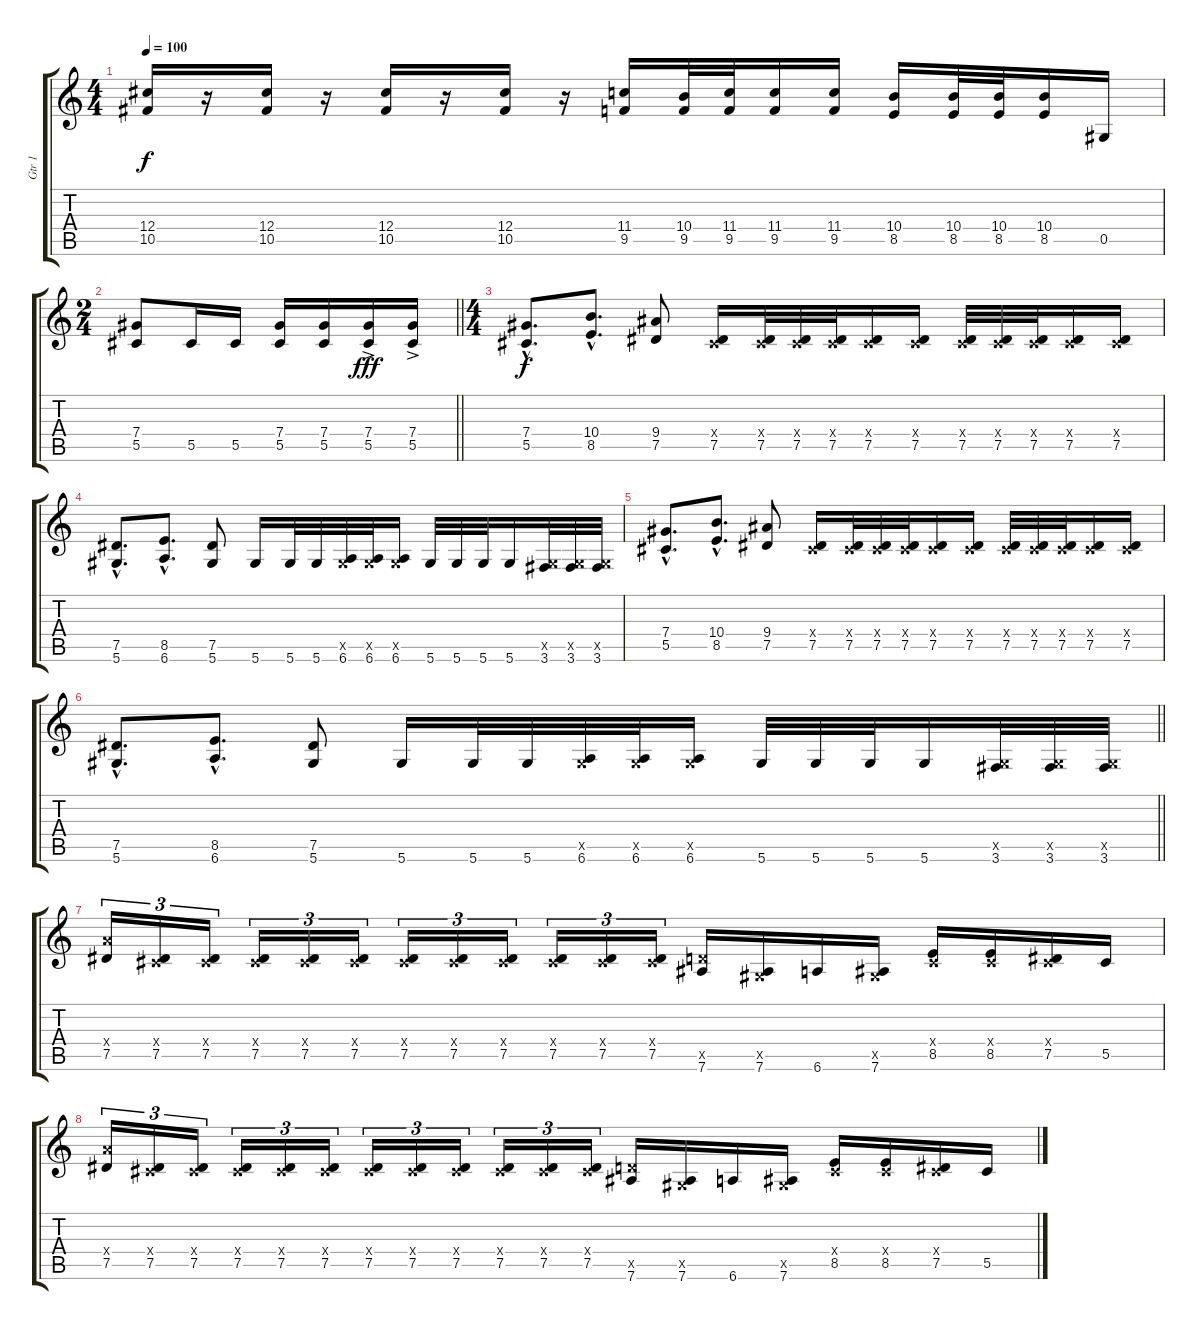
\track ("Gtr 1     (Andres)" "Gtr 1     ") {instrument distortionguitar}
\staff {score tabs}
\tuning (Eb4 Bb3 Gb3 Db3 Ab2 Eb2) {hide}
\ts (4 4)
\tempo 100
\clef g2
\ks c
(12.4 10.5).16{dy f} r.16 (12.4 10.5).16 r.16 (12.4 10.5).16 r.16 (12.4 10.5).16 r.16 (11.4 9.5).16 (10.4 9.5).32 (11.4 9.5).32 (11.4 9.5).16 (11.4 9.5).16 (10.4 8.5).16 (10.4 8.5).32 (10.4 8.5).32 (10.4 8.5).16 0.5.16 |
\ts (2 4)
\barLineRight lightlight
(7.4 5.5).8 5.5.16 5.5.16 (7.4 5.5).16 (7.4 5.5).16 (7.4{ac} 5.5{ac}).16{dy fff} (7.4{ac} 5.5{ac}).16 |
\ts (4 4)
(7.4{hac} 5.5{hac}).8{d dy f} (10.4{hac} 8.5{hac}).8{d} (9.4 7.5).8 (0.4{x} 7.5).16 (0.4{x} 7.5).32 (0.4{x} 7.5).32 (0.4{x} 7.5).32 (0.4{x} 7.5).16 (0.4{x} 7.5).16 (0.4{x} 7.5).32 (0.4{x} 7.5).32 (0.4{x} 7.5).32 (0.4{x} 7.5).16 (0.4{x} 7.5).16 |
(7.5{hac} 5.6{hac}).8{d} (8.5{hac} 6.6{hac}).8{d} (7.5 5.6).8 5.6.16 5.6.32 5.6.32 (0.5{x} 6.6).32 (0.5{x} 6.6).32 (0.5{x} 6.6).16 5.6.32 5.6.32 5.6.32 5.6.16 (0.5{x} 3.6).32 (0.5{x} 3.6).32 (0.5{x} 3.6).32 |
(7.4{hac} 5.5{hac}).8{d} (10.4{hac} 8.5{hac}).8{d} (9.4 7.5).8 (0.4{x} 7.5).16 (0.4{x} 7.5).32 (0.4{x} 7.5).32 (0.4{x} 7.5).32 (0.4{x} 7.5).16 (0.4{x} 7.5).16 (0.4{x} 7.5).32 (0.4{x} 7.5).32 (0.4{x} 7.5).32 (0.4{x} 7.5).16 (0.4{x} 7.5).16 |
\barLineRight lightlight
(7.5{hac} 5.6{hac}).8{d} (8.5{hac} 6.6{hac}).8{d} (7.5 5.6).8 5.6.16 5.6.32 5.6.32 (0.5{x} 6.6).32 (0.5{x} 6.6).32 (0.5{x} 6.6).16 5.6.32 5.6.32 5.6.32 5.6.16 (0.5{x} 3.6).32 (0.5{x} 3.6).32 (0.5{x} 3.6).32 |
(8.4{x} 7.5).16{tu (3 2)} (0.4{x} 7.5).16{tu (3 2)} (0.4{x} 7.5).16{tu (3 2)} (0.4{x} 7.5).16{tu (3 2)} (0.4{x} 7.5).16{tu (3 2)} (0.4{x} 7.5).16{tu (3 2)} (0.4{x} 7.5).16{tu (3 2)} (0.4{x} 7.5).16{tu (3 2)} (0.4{x} 7.5).16{tu (3 2)} (0.4{x} 7.5).16{tu (3 2)} (0.4{x} 7.5).16{tu (3 2)} (0.4{x} 7.5).16{tu (3 2)} (6.5{x} 7.6).16 (0.5{x} 7.6).16 6.6.16 (0.5{x} 7.6).16 (0.4{x} 8.5).16 (0.4{x} 8.5).16 (0.4{x} 7.5).16 5.5.16 |
(8.4{x} 7.5).16{tu (3 2)} (0.4{x} 7.5).16{tu (3 2)} (0.4{x} 7.5).16{tu (3 2)} (0.4{x} 7.5).16{tu (3 2)} (0.4{x} 7.5).16{tu (3 2)} (0.4{x} 7.5).16{tu (3 2)} (0.4{x} 7.5).16{tu (3 2)} (0.4{x} 7.5).16{tu (3 2)} (0.4{x} 7.5).16{tu (3 2)} (0.4{x} 7.5).16{tu (3 2)} (0.4{x} 7.5).16{tu (3 2)} (0.4{x} 7.5).16{tu (3 2)} (6.5{x} 7.6).16 (0.5{x} 7.6).16 6.6.16 (0.5{x} 7.6).16 (0.4{x} 8.5).16 (0.4{x} 8.5).16 (0.4{x} 7.5).16 5.5.16
